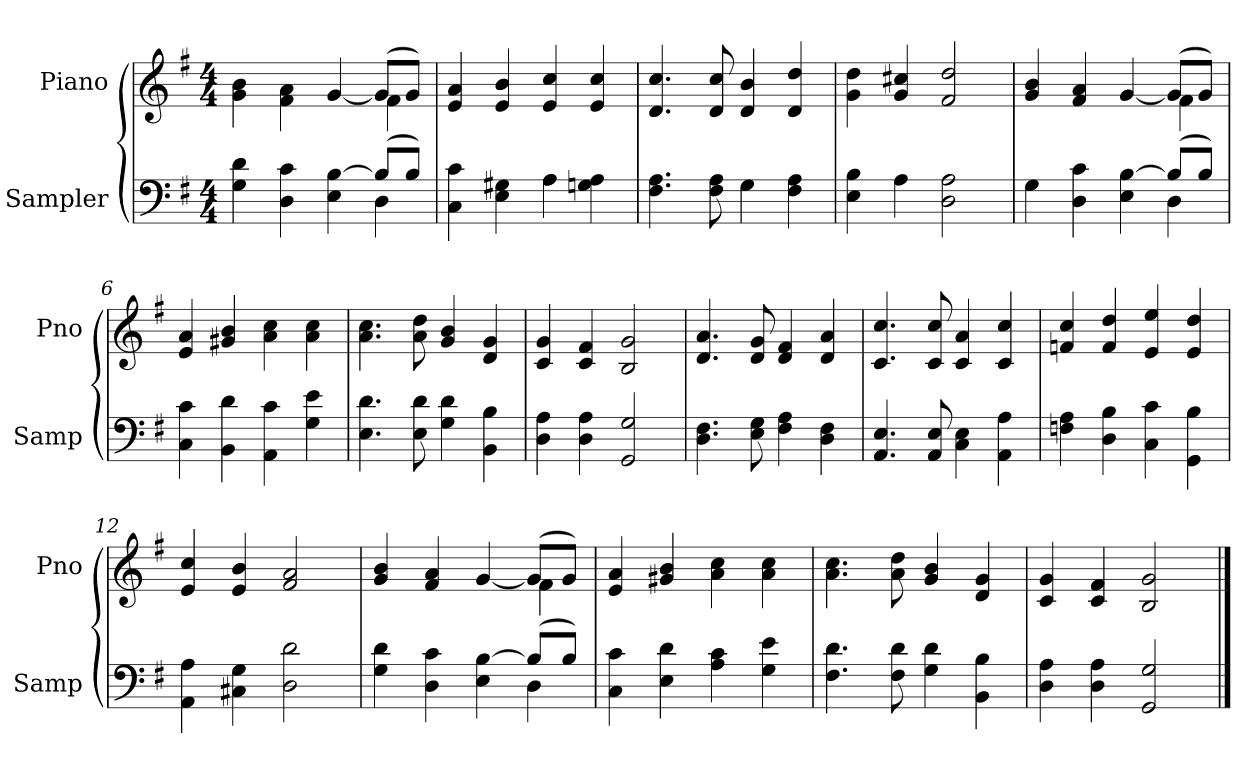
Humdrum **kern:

**kern	**kern
*part2	*part1
*staff2	*staff1
*I"Sampler	*I"Piano
*I'Samp	*I'Pno
*clefF4	*clefG2
*k[f#]	*k[f#]
*G:	*G:
*M4/4	*M4/4
=1	=1
*^	*^
4G 4d	2.ryy	4g\ 4b\	2.ryy
4D 4c	.	4f#\ 4a\	.
4E [4B	.	[4g	.
(8B/L]	4D	(8g/L]	4f#
8B/J)	.	8g/J)	.
*	*	*v	*v
=2	=2	=2
4C 4c	2ryy	4e 4a
4E 4G#X	.	4e 4b
4A\	4A	4e 4cc
4Gn 4A	4ryy	4e 4cc
*v	*v	*
=3	=3
4.F# 4.A	4.d 4.cc
8F# 8A	8d 8cc
4G	4d 4b
4F# 4A	4d 4dd
=4	=4
4E 4B	4g 4dd
4A	4g 4cc#X
2D 2A	2f# 2dd
=5	=5
*^	*^
4G	2.ryy	4g 4b	2.ryy
4D 4c	.	4f# 4a	.
4E\ [4B\	.	[4g	.
(8B/L]	4D	(8g/L]	4f#
8B/J)	.	8g/J)	.
*v	*v	*	*
*	*v	*v
=6	=6
4C 4c	4e 4a
4BB 4d	4g#X 4b
4AA 4c	4a 4cc
4G 4e	4a 4cc
=7	=7
4.E 4.d	4.a 4.cc
8E 8d	8a 8dd
4G 4d	4g 4b
4BB 4B	4d 4g
=8	=8
4D 4A	4c 4g
4D 4A	4c 4f#
2GG 2G	2B 2g
=9	=9
4.D 4.F#	4.d 4.a
8E 8G	8d 8g
4F# 4A	4d 4f#
4D 4F#	4d 4a
=10	=10
4.AA 4.E	4.c 4.cc
8AA 8E	8c 8cc
4C 4E	4c 4a
4AA 4A	4c 4cc
=11	=11
4Fn 4A	4fn 4cc
4D 4B	4f 4dd
4C 4c	4e 4ee
4GG 4B	4e 4dd
=12	=12
4AA 4A	4e 4cc
4C#X 4G	4e 4b
2D 2d	2f# 2a
=13	=13
*^	*^
4G 4d	2.ryy	4g 4b	2.ryy
4D 4c	.	4f# 4a	.
4E [4B	.	[4g	.
(8B/L]	4D	(8g/L]	4f#
8B/J)	.	8g/J)	.
*v	*v	*	*
*	*v	*v
=14	=14
4C 4c	4e 4a
4E 4d	4g#X 4b
4A 4c	4a 4cc
4G 4e	4a 4cc
=15	=15
4.F# 4.d	4.a 4.cc
8F# 8d	8a 8dd
4G 4d	4g 4b
4BB 4B	4d 4g
=16	=16
4D 4A	4c 4g
4D 4A	4c 4f#
2GG 2G	2B 2g
==	==
*-	*-
